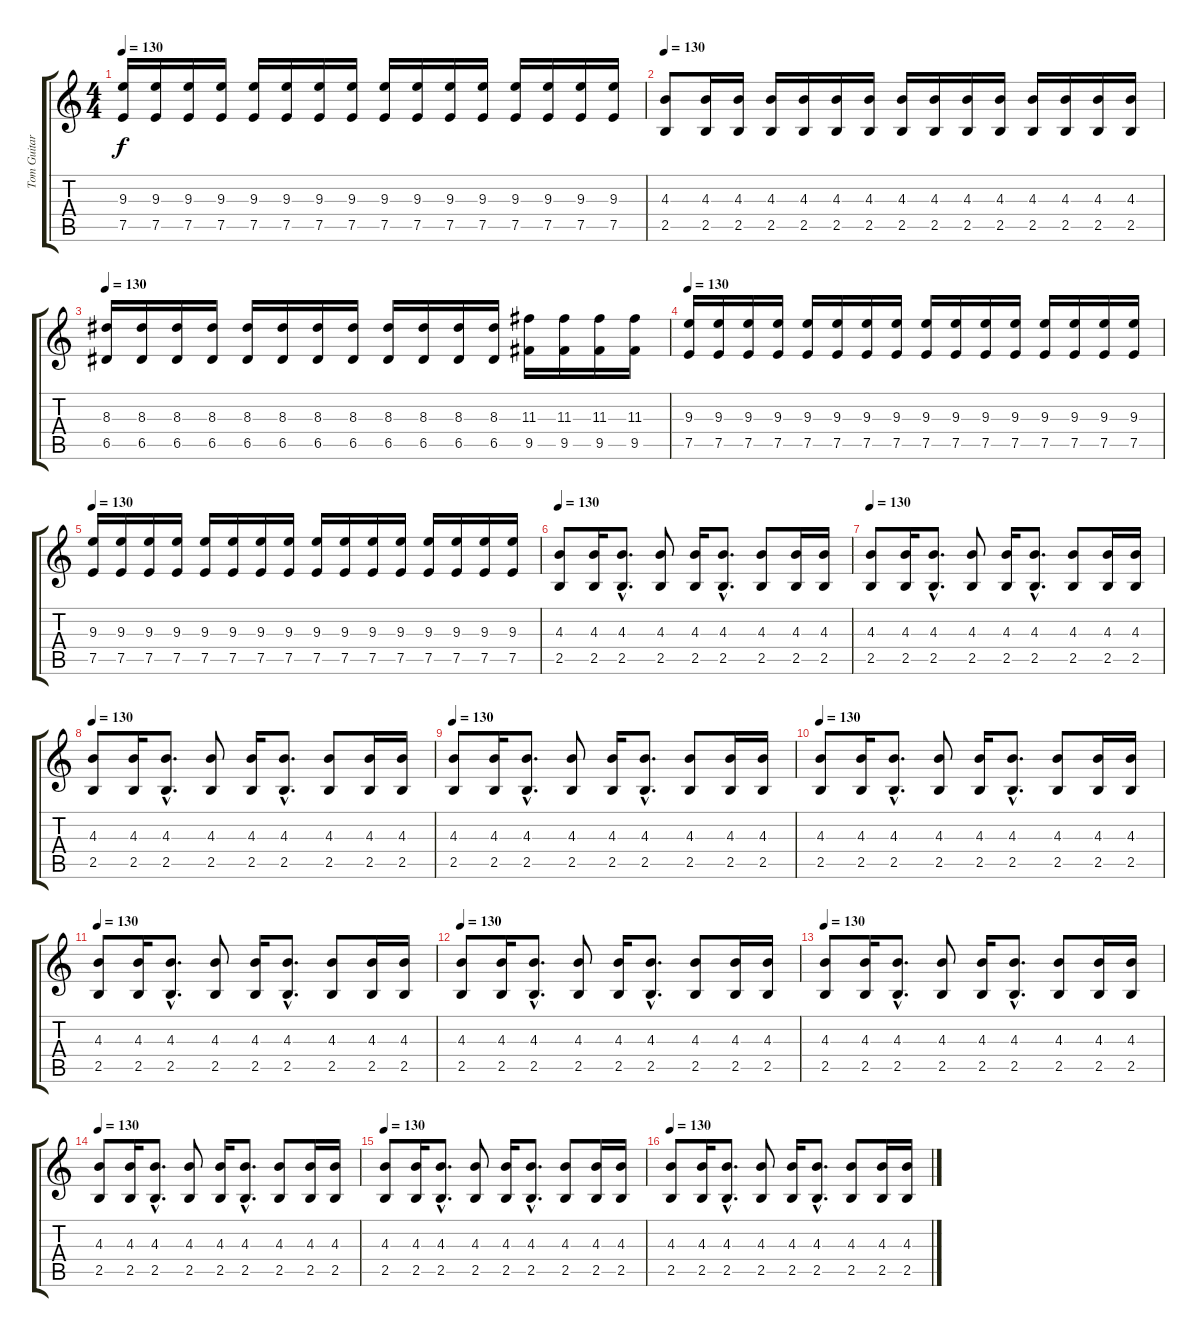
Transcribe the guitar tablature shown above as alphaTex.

\track ("Tom Guitar 1" "Tom Guitar") {instrument distortionguitar}
\staff {score tabs}
\tuning (E4 B3 G3 D3 A2 E2) {hide}
\ts (4 4)
\tempo 130
\clef g2
\ks c
(9.3 7.5).16{dy f} (9.3 7.5).16 (9.3 7.5).16 (9.3 7.5).16 (9.3 7.5).16 (9.3 7.5).16 (9.3 7.5).16 (9.3 7.5).16 (9.3 7.5).16 (9.3 7.5).16 (9.3 7.5).16 (9.3 7.5).16 (9.3 7.5).16 (9.3 7.5).16 (9.3 7.5).16 (9.3 7.5).16 |
\tempo 130
(4.3 2.5).8{balance 8 instrument distortionguitar} (4.3 2.5).16 (4.3 2.5).16 (4.3 2.5).16 (4.3 2.5).16 (4.3 2.5).16 (4.3 2.5).16 (4.3 2.5).16 (4.3 2.5).16 (4.3 2.5).16 (4.3 2.5).16 (4.3 2.5).16 (4.3 2.5).16 (4.3 2.5).16 (4.3 2.5).16 |
\tempo 130
(8.3 6.5).16 (8.3 6.5).16 (8.3 6.5).16 (8.3 6.5).16 (8.3 6.5).16 (8.3 6.5).16 (8.3 6.5).16 (8.3 6.5).16 (8.3 6.5).16 (8.3 6.5).16 (8.3 6.5).16 (8.3 6.5).16 (11.3 9.5).16 (11.3 9.5).16 (11.3 9.5).16 (11.3 9.5).16 |
\tempo 130
(9.3 7.5).16 (9.3 7.5).16 (9.3 7.5).16 (9.3 7.5).16 (9.3 7.5).16 (9.3 7.5).16 (9.3 7.5).16 (9.3 7.5).16 (9.3 7.5).16 (9.3 7.5).16 (9.3 7.5).16 (9.3 7.5).16 (9.3 7.5).16 (9.3 7.5).16 (9.3 7.5).16 (9.3 7.5).16 |
\tempo 130
(9.3 7.5).16 (9.3 7.5).16 (9.3 7.5).16 (9.3 7.5).16 (9.3 7.5).16 (9.3 7.5).16 (9.3 7.5).16 (9.3 7.5).16 (9.3 7.5).16 (9.3 7.5).16 (9.3 7.5).16 (9.3 7.5).16 (9.3 7.5).16 (9.3 7.5).16 (9.3 7.5).16 (9.3 7.5).16 |
\tempo 130
(4.3 2.5).8{instrument distortionguitar} (4.3 2.5).16 (4.3{hac} 2.5{hac}).8{d} (4.3 2.5).8 (4.3 2.5).16 (4.3{hac} 2.5{hac}).8{d} (4.3 2.5).8 (4.3 2.5).16 (4.3 2.5).16 |
\tempo 130
(4.3 2.5).8 (4.3 2.5).16 (4.3{hac} 2.5{hac}).8{d} (4.3 2.5).8 (4.3 2.5).16 (4.3{hac} 2.5{hac}).8{d} (4.3 2.5).8 (4.3 2.5).16 (4.3 2.5).16 |
\tempo 130
(4.3 2.5).8 (4.3 2.5).16 (4.3{hac} 2.5{hac}).8{d} (4.3 2.5).8 (4.3 2.5).16 (4.3{hac} 2.5{hac}).8{d} (4.3 2.5).8 (4.3 2.5).16 (4.3 2.5).16 |
\tempo 130
(4.3 2.5).8 (4.3 2.5).16 (4.3{hac} 2.5{hac}).8{d} (4.3 2.5).8 (4.3 2.5).16 (4.3{hac} 2.5{hac}).8{d} (4.3 2.5).8 (4.3 2.5).16 (4.3 2.5).16 |
\tempo 130
(4.3 2.5).8 (4.3 2.5).16 (4.3{hac} 2.5{hac}).8{d} (4.3 2.5).8 (4.3 2.5).16 (4.3{hac} 2.5{hac}).8{d} (4.3 2.5).8 (4.3 2.5).16 (4.3 2.5).16 |
\tempo 130
(4.3 2.5).8 (4.3 2.5).16 (4.3{hac} 2.5{hac}).8{d} (4.3 2.5).8 (4.3 2.5).16 (4.3{hac} 2.5{hac}).8{d} (4.3 2.5).8 (4.3 2.5).16 (4.3 2.5).16 |
\tempo 130
(4.3 2.5).8 (4.3 2.5).16 (4.3{hac} 2.5{hac}).8{d} (4.3 2.5).8 (4.3 2.5).16 (4.3{hac} 2.5{hac}).8{d} (4.3 2.5).8 (4.3 2.5).16 (4.3 2.5).16 |
\tempo 130
(4.3 2.5).8 (4.3 2.5).16 (4.3{hac} 2.5{hac}).8{d} (4.3 2.5).8 (4.3 2.5).16 (4.3{hac} 2.5{hac}).8{d} (4.3 2.5).8 (4.3 2.5).16 (4.3 2.5).16 |
\tempo 130
(4.3 2.5).8{instrument distortionguitar} (4.3 2.5).16 (4.3{hac} 2.5{hac}).8{d} (4.3 2.5).8 (4.3 2.5).16 (4.3{hac} 2.5{hac}).8{d} (4.3 2.5).8 (4.3 2.5).16 (4.3 2.5).16 |
\tempo 130
(4.3 2.5).8 (4.3 2.5).16 (4.3{hac} 2.5{hac}).8{d} (4.3 2.5).8 (4.3 2.5).16 (4.3{hac} 2.5{hac}).8{d} (4.3 2.5).8 (4.3 2.5).16 (4.3 2.5).16 |
\tempo 130
(4.3 2.5).8 (4.3 2.5).16 (4.3{hac} 2.5{hac}).8{d} (4.3 2.5).8 (4.3 2.5).16 (4.3{hac} 2.5{hac}).8{d} (4.3 2.5).8 (4.3 2.5).16 (4.3 2.5).16
